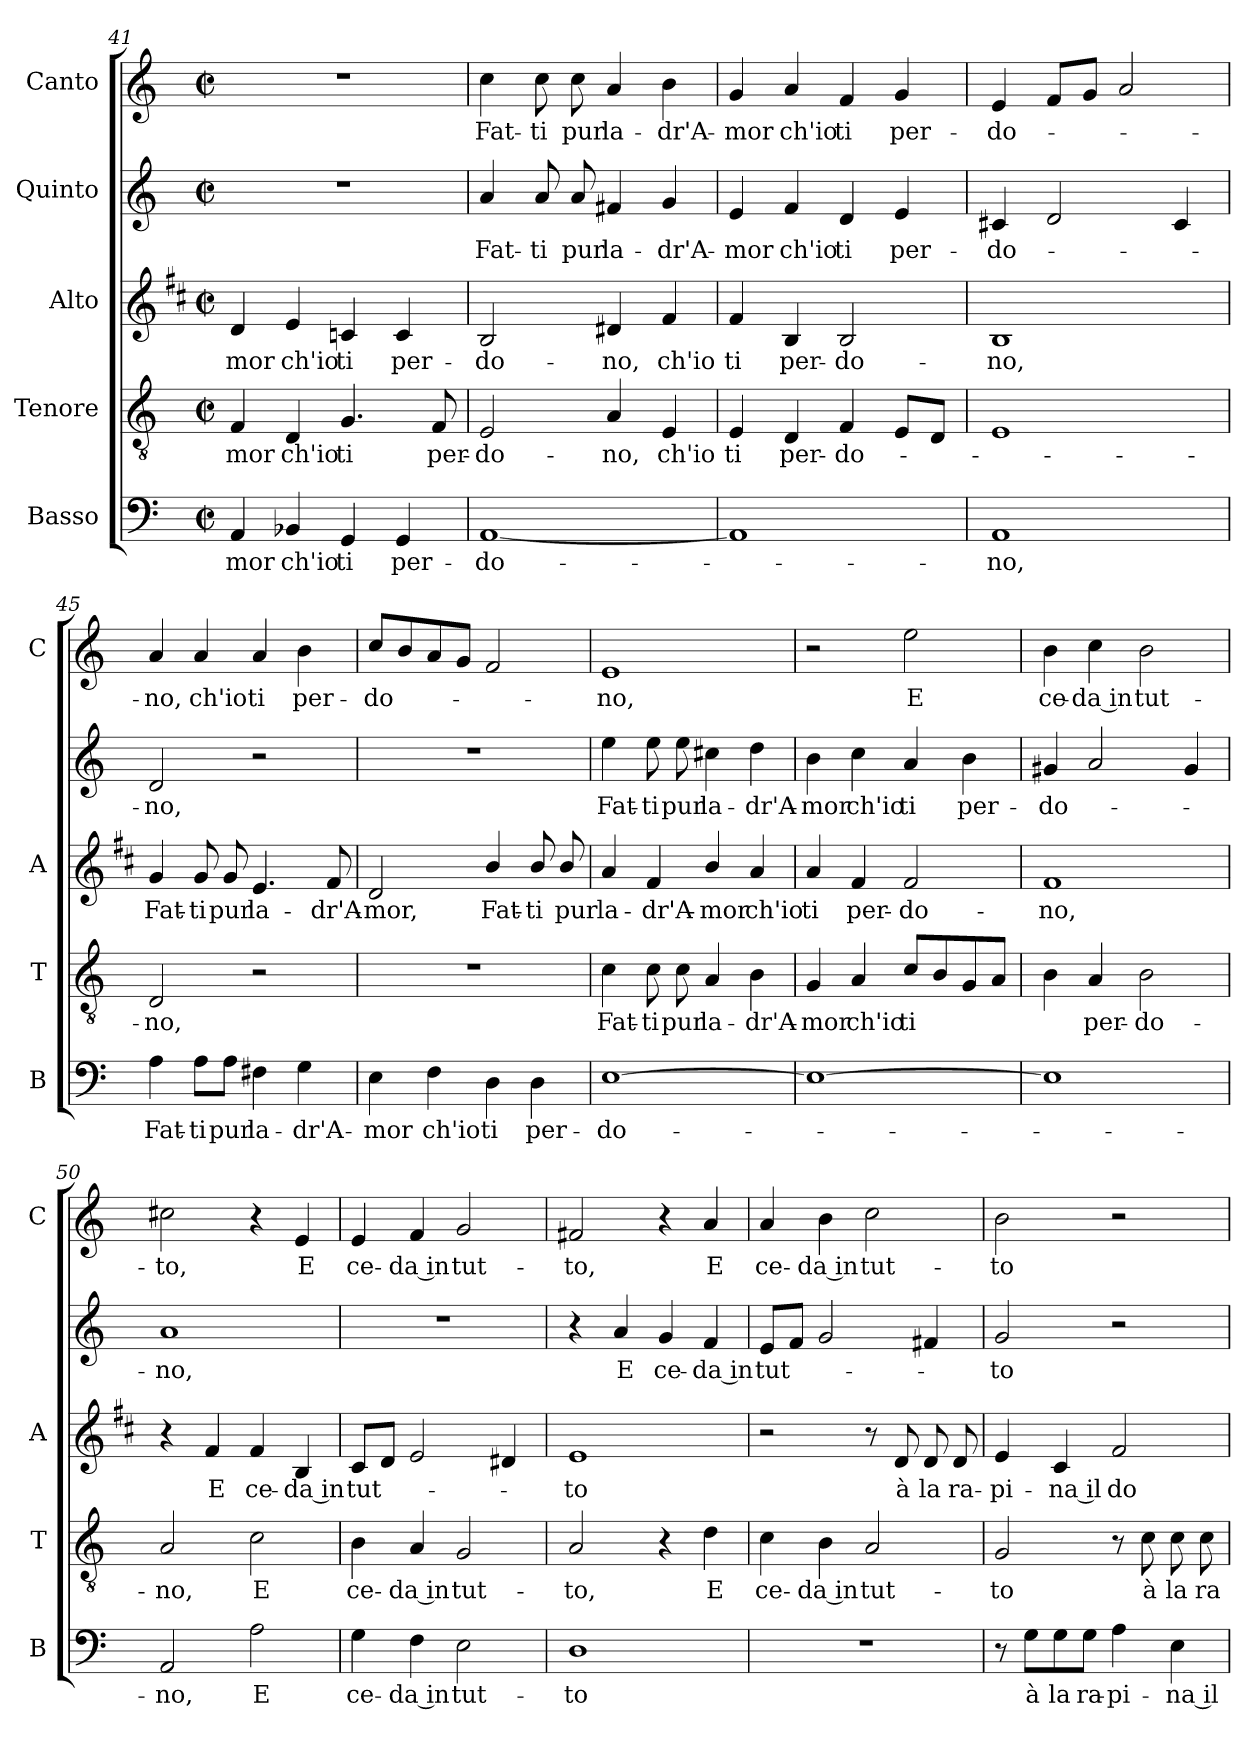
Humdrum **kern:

**kern	**text	**kern	**text	**kern	**text	**kern	**text	**kern	**text
*part5	*part5	*part4	*part4	*part3	*part3	*part2	*part2	*part1	*part1
*staff5	*staff5	*staff4	*staff4	*staff3	*staff3	*staff2	*staff2	*staff1	*staff1
*I"Basso	*	*I"Tenore	*	*I"Alto	*	*I"Quinto	*	*I"Canto	*
*I'B	*	*I'T	*	*I'A	*	*	*	*I'C	*
*clefF4	*	*clefGv2	*	*clefG2	*	*clefG2	*	*clefG2	*
*	*	*	*	*ITrd1c2	*	*	*	*	*
*k[]	*	*k[]	*	*k[]	*	*k[]	*	*k[]	*
*C:	*	*C:	*	*C:	*	*C:	*	*C:	*
*M2/2	*	*M2/2	*	*M2/2	*	*M2/2	*	*M2/2	*
*met(c|)	*	*met(c|)	*	*met(c|)	*	*met(c|)	*	*met(c|)	*
=41	=41	=41	=41	=41	=41	=41	=41	=41	=41
!	!LO:LY:b	!	!LO:LY:b	!	!LO:LY:b	!	!	!	!
4AA/	-mor	4F/	-mor	4c/	-mor	1r	.	1r	.
!	!LO:LY:b	!	!LO:LY:b	!	!LO:LY:b	!	!	!	!
4BB-X/	ch'io	4D/	ch'io	4d/	ch'io	.	.	.	.
!	!LO:LY:b	!	!LO:LY:b	!	!LO:LY:b	!	!	!	!
4GG/	ti	4.G/	ti	4B-X/	ti	.	.	.	.
!	!LO:LY:b	!	!	!	!LO:LY:b	!	!	!	!
4GG/	per-	.	.	4B-/	per-	.	.	.	.
!	!	!	!LO:LY:b	!	!	!	!	!	!
.	.	8F/	per-	.	.	.	.	.	.
=42	=42	=42	=42	=42	=42	=42	=42	=42	=42
!	!LO:LY:b	!	!LO:LY:b	!	!LO:LY:b	!	!LO:LY:b	!	!LO:LY:b
[1AA	-do-	2E/	-do-	2A/	-do-	4a/	Fat-	4cc\	Fat-
!	!	!	!	!	!	!	!LO:LY:b	!	!LO:LY:b
.	.	.	.	.	.	8a/	-ti	8cc\	-ti
!	!	!	!	!	!	!	!LO:LY:b	!	!LO:LY:b
.	.	.	.	.	.	8a/	pur	8cc\	pur
!	!	!	!LO:LY:b	!	!LO:LY:b	!	!LO:LY:b	!	!LO:LY:b
.	.	4A/	-no,	4c#X/	-no,	4f#X/	la-	4a/	la-
!	!	!	!LO:LY:b	!	!LO:LY:b	!	!LO:LY:b	!	!LO:LY:b
.	.	4E/	ch'io	4e/	ch'io	4g/	-dr'A-	4b\	-dr'A-
!!LO:PB:g=z
=43	=43	=43	=43	=43	=43	=43	=43	=43	=43
!	!	!	!LO:LY:b	!	!LO:LY:b	!	!LO:LY:b	!	!LO:LY:b
1AA]	.	4E/	ti	4e/	ti	4e/	-mor	4g/	-mor
!	!	!	!LO:LY:b	!	!LO:LY:b	!	!LO:LY:b	!	!LO:LY:b
.	.	4D/	per-	4A/	per-	4f/	ch'io	4a/	ch'io
!	!	!	!LO:LY:b	!	!LO:LY:b	!	!LO:LY:b	!	!LO:LY:b
.	.	4F/	-do-	2A/	-do-	4d/	ti	4f/	ti
!	!	!	!	!	!	!	!LO:LY:b	!	!LO:LY:b
.	.	8E/L	.	.	.	4e/	per-	4g/	per-
.	.	8D/J	.	.	.	.	.	.	.
=44	=44	=44	=44	=44	=44	=44	=44	=44	=44
!	!LO:LY:b	!	!	!	!LO:LY:b	!	!LO:LY:b	!	!LO:LY:b
1AA	-no,	1E	.	1A	-no,	4c#X/	-do-	4e/	-do-
.	.	.	.	.	.	2d/	.	8f/L	.
.	.	.	.	.	.	.	.	8g/J	.
.	.	.	.	.	.	.	.	2a/	.
.	.	.	.	.	.	4c#/	.	.	.
=45	=45	=45	=45	=45	=45	=45	=45	=45	=45
!	!LO:LY:b	!	!LO:LY:b	!	!LO:LY:b	!	!LO:LY:b	!	!LO:LY:b
4A\	Fat-	2D/	-no,	4f/	Fat-	2d/	-no,	4a/	-no,
!	!LO:LY:b	!	!	!	!LO:LY:b	!	!	!	!LO:LY:b
8A\L	-ti	.	.	8f/	-ti	.	.	4a/	ch'io
!	!LO:LY:b	!	!	!	!LO:LY:b	!	!	!	!
8A\J	pur	.	.	8f/	pur	.	.	.	.
!	!LO:LY:b	!	!	!	!LO:LY:b	!	!	!	!LO:LY:b
4F#X\	la-	2r	.	4.d/	la-	2r	.	4a/	ti
!	!LO:LY:b	!	!	!	!	!	!	!	!LO:LY:b
4G\	-dr'A-	.	.	.	.	.	.	4b\	per-
!	!	!	!	!	!LO:LY:b	!	!	!	!
.	.	.	.	8e/	-dr'A-	.	.	.	.
=46	=46	=46	=46	=46	=46	=46	=46	=46	=46
!	!LO:LY:b	!	!	!	!LO:LY:b	!	!	!	!LO:LY:b
4E\	-mor	1r	.	2c/	-mor,	1r	.	8cc/L	-do-
.	.	.	.	.	.	.	.	8b/	.
!	!LO:LY:b	!	!	!	!	!	!	!	!
4F\	ch'io	.	.	.	.	.	.	8a/	.
.	.	.	.	.	.	.	.	8g/J	.
!	!LO:LY:b	!	!	!	!LO:LY:b	!	!	!	!
4D\	ti	.	.	4a/	Fat-	.	.	2f/	.
!	!LO:LY:b	!	!	!	!LO:LY:b	!	!	!	!
4D\	per-	.	.	8a/	-ti	.	.	.	.
!	!	!	!	!	!LO:LY:b	!	!	!	!
.	.	.	.	8a/	pur	.	.	.	.
=47	=47	=47	=47	=47	=47	=47	=47	=47	=47
!	!LO:LY:b	!	!LO:LY:b	!	!LO:LY:b	!	!LO:LY:b	!	!LO:LY:b
[1E	-do-	4c\	Fat-	4g/	la-	4ee\	Fat-	1e	-no,
!	!	!	!LO:LY:b	!	!LO:LY:b	!	!LO:LY:b	!	!
.	.	8c\	-ti	4e/	-dr'A-	8ee\	-ti	.	.
!	!	!	!LO:LY:b	!	!	!	!LO:LY:b	!	!
.	.	8c\	pur	.	.	8ee\	pur	.	.
!	!	!	!LO:LY:b	!	!LO:LY:b	!	!LO:LY:b	!	!
.	.	4A/	la-	4a/	-mor	4cc#X\	la-	.	.
!	!	!	!LO:LY:b	!	!LO:LY:b	!	!LO:LY:b	!	!
.	.	4B\	-dr'A-	4g/	ch'io	4dd\	-dr'A-	.	.
=48	=48	=48	=48	=48	=48	=48	=48	=48	=48
!	!	!	!LO:LY:b	!	!LO:LY:b	!	!LO:LY:b	!	!
1E_	.	4G/	-mor	4g/	ti	4b\	-mor	2r	.
!	!	!	!LO:LY:b	!	!LO:LY:b	!	!LO:LY:b	!	!
.	.	4A/	ch'io	4e/	per-	4cc\	ch'io	.	.
!	!	!	!LO:LY:b	!	!LO:LY:b	!	!LO:LY:b	!	!LO:LY:b
.	.	8c/L	ti	2e/	-do-	4a/	ti	2ee\	E
.	.	8B/	.	.	.	.	.	.	.
!	!	!	!	!	!	!	!LO:LY:b	!	!
.	.	8G/	.	.	.	4b\	per-	.	.
.	.	8A/J	.	.	.	.	.	.	.
!!LO:LB:g=z
=49	=49	=49	=49	=49	=49	=49	=49	=49	=49
!	!	!	!	!	!LO:LY:b	!	!LO:LY:b	!	!LO:LY:b
1E]	.	4B\	.	1e	-no,	4g#X/	-do-	4b\	ce-
!	!	!	!LO:LY:b	!	!	!	!	!	!LO:LY:b
.	.	4A/	per-	.	.	2a/	.	4cc\	-da in
!	!	!	!LO:LY:b	!	!	!	!	!	!LO:LY:b
.	.	2B\	-do-	.	.	.	.	2b\	tut-
.	.	.	.	.	.	4g#/	.	.	.
=50	=50	=50	=50	=50	=50	=50	=50	=50	=50
!	!LO:LY:b	!	!LO:LY:b	!	!	!	!LO:LY:b	!	!LO:LY:b
2AA/	-no,	2A/	-no,	4r	.	1a	-no,	2cc#X\	-to,
!	!	!	!	!	!LO:LY:b	!	!	!	!
.	.	.	.	4e/	E	.	.	.	.
!	!LO:LY:b	!	!LO:LY:b	!	!LO:LY:b	!	!	!	!
2A\	E	2c\	E	4e/	ce-	.	.	4r	.
!	!	!	!	!	!LO:LY:b	!	!	!	!LO:LY:b
.	.	.	.	4A/	-da in	.	.	4e/	E
=51	=51	=51	=51	=51	=51	=51	=51	=51	=51
!	!LO:LY:b	!	!LO:LY:b	!	!LO:LY:b	!	!	!	!LO:LY:b
4G\	ce-	4B\	ce-	8B/L	tut-	1r	.	4e/	ce-
.	.	.	.	8c/J	.	.	.	.	.
!	!LO:LY:b	!	!LO:LY:b	!	!	!	!	!	!LO:LY:b
4F\	-da in	4A/	-da in	2d/	.	.	.	4f/	-da in
!	!LO:LY:b	!	!LO:LY:b	!	!	!	!	!	!LO:LY:b
2E\	tut-	2G/	tut-	.	.	.	.	2g/	tut-
.	.	.	.	4c#X/	.	.	.	.	.
=52	=52	=52	=52	=52	=52	=52	=52	=52	=52
!	!LO:LY:b	!	!LO:LY:b	!	!LO:LY:b	!	!	!	!LO:LY:b
1D	-to	2A/	-to,	1d	-to	4r	.	2f#X/	-to,
!	!	!	!	!	!	!	!LO:LY:b	!	!
.	.	.	.	.	.	4a/	E	.	.
!	!	!	!	!	!	!	!LO:LY:b	!	!
.	.	4r	.	.	.	4g/	ce-	4r	.
!	!	!	!LO:LY:b	!	!	!	!LO:LY:b	!	!LO:LY:b
.	.	4d\	E	.	.	4f/	-da in	4a/	E
=53	=53	=53	=53	=53	=53	=53	=53	=53	=53
!	!	!	!LO:LY:b	!	!	!	!LO:LY:b	!	!LO:LY:b
1r	.	4c\	ce-	2r	.	8e/L	tut-	4a/	ce-
.	.	.	.	.	.	8f/J	.	.	.
!	!	!	!LO:LY:b	!	!	!	!	!	!LO:LY:b
.	.	4B\	-da in	.	.	2g/	.	4b\	-da in
!	!	!	!LO:LY:b	!	!	!	!	!	!LO:LY:b
.	.	2A/	tut-	8r	.	.	.	2cc\	tut-
!	!	!	!	!	!LO:LY:b	!	!	!	!
.	.	.	.	8c/	à	.	.	.	.
!	!	!	!	!	!LO:LY:b	!	!	!	!
.	.	.	.	8c/	la	4f#X/	.	.	.
!	!	!	!	!	!LO:LY:b	!	!	!	!
.	.	.	.	8c/	ra-	.	.	.	.
=54	=54	=54	=54	=54	=54	=54	=54	=54	=54
!	!	!	!LO:LY:b	!	!LO:LY:b	!	!LO:LY:b	!	!LO:LY:b
8r	.	2G/	-to	4d/	-pi-	2g/	-to	2b\	-to
!	!LO:LY:b	!	!	!	!	!	!	!	!
8G\L	à	.	.	.	.	.	.	.	.
!	!LO:LY:b	!	!	!	!LO:LY:b	!	!	!	!
8G\	la	.	.	4B/	-na il	.	.	.	.
!	!LO:LY:b	!	!	!	!	!	!	!	!
8G\J	ra-	.	.	.	.	.	.	.	.
!	!LO:LY:b	!	!	!	!LO:LY:b	!	!	!	!
4A\	-pi-	8r	.	2e/	do-	2r	.	2r	.
!	!	!	!LO:LY:b	!	!	!	!	!	!
.	.	8c\	à	.	.	.	.	.	.
!	!LO:LY:b	!	!LO:LY:b	!	!	!	!	!	!
4E\	-na il	8c\	la	.	.	.	.	.	.
!	!	!	!LO:LY:b	!	!	!	!	!	!
.	.	8c\	ra-	.	.	.	.	.	.
=	=	=	=	=	=	=	=	=	=
*-	*-	*-	*-	*-	*-	*-	*-	*-	*-
